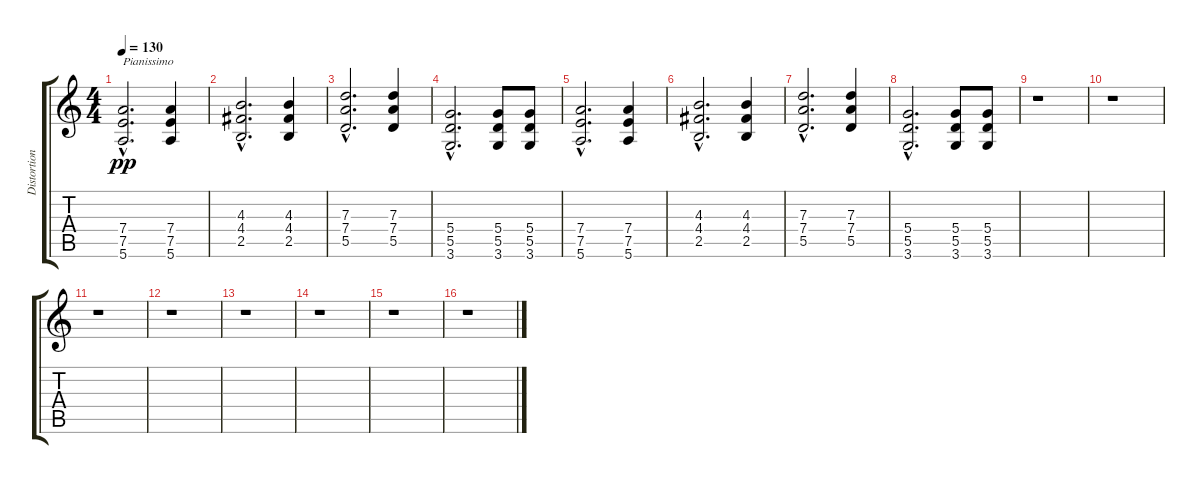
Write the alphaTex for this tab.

\track ("Distortion guitar" "Distortion") {instrument distortionguitar}
\staff {score tabs}
\tuning (E4 B3 G3 D3 A2 E2) {hide}
\ts (4 4)
\tempo 130
\clef g2
\ks c
(7.4{hac} 7.5{hac} 5.6{hac}).2{d txt "Pianissimo" dy pp} (7.4 7.5 5.6).4 |
(4.3{hac} 4.4{hac} 2.5{hac}).2{d} (4.3 4.4 2.5).4 |
(7.3{hac} 7.4{hac} 5.5{hac}).2{d} (7.3 7.4 5.5).4 |
(5.4{hac} 5.5{hac} 3.6{hac}).2{d} (5.4 5.5 3.6).8 (5.4 5.5 3.6).8 |
(7.4{hac} 7.5{hac} 5.6{hac}).2{d} (7.4 7.5 5.6).4 |
(4.3{hac} 4.4{hac} 2.5{hac}).2{d} (4.3 4.4 2.5).4 |
(7.3{hac} 7.4{hac} 5.5{hac}).2{d} (7.3 7.4 5.5).4 |
(5.4{hac} 5.5{hac} 3.6{hac}).2{d} (5.4 5.5 3.6).8 (5.4 5.5 3.6).8 |
r.1 |
r.1 |
r.1 |
r.1 |
r.1 |
r.1 |
r.1 |
r.1
